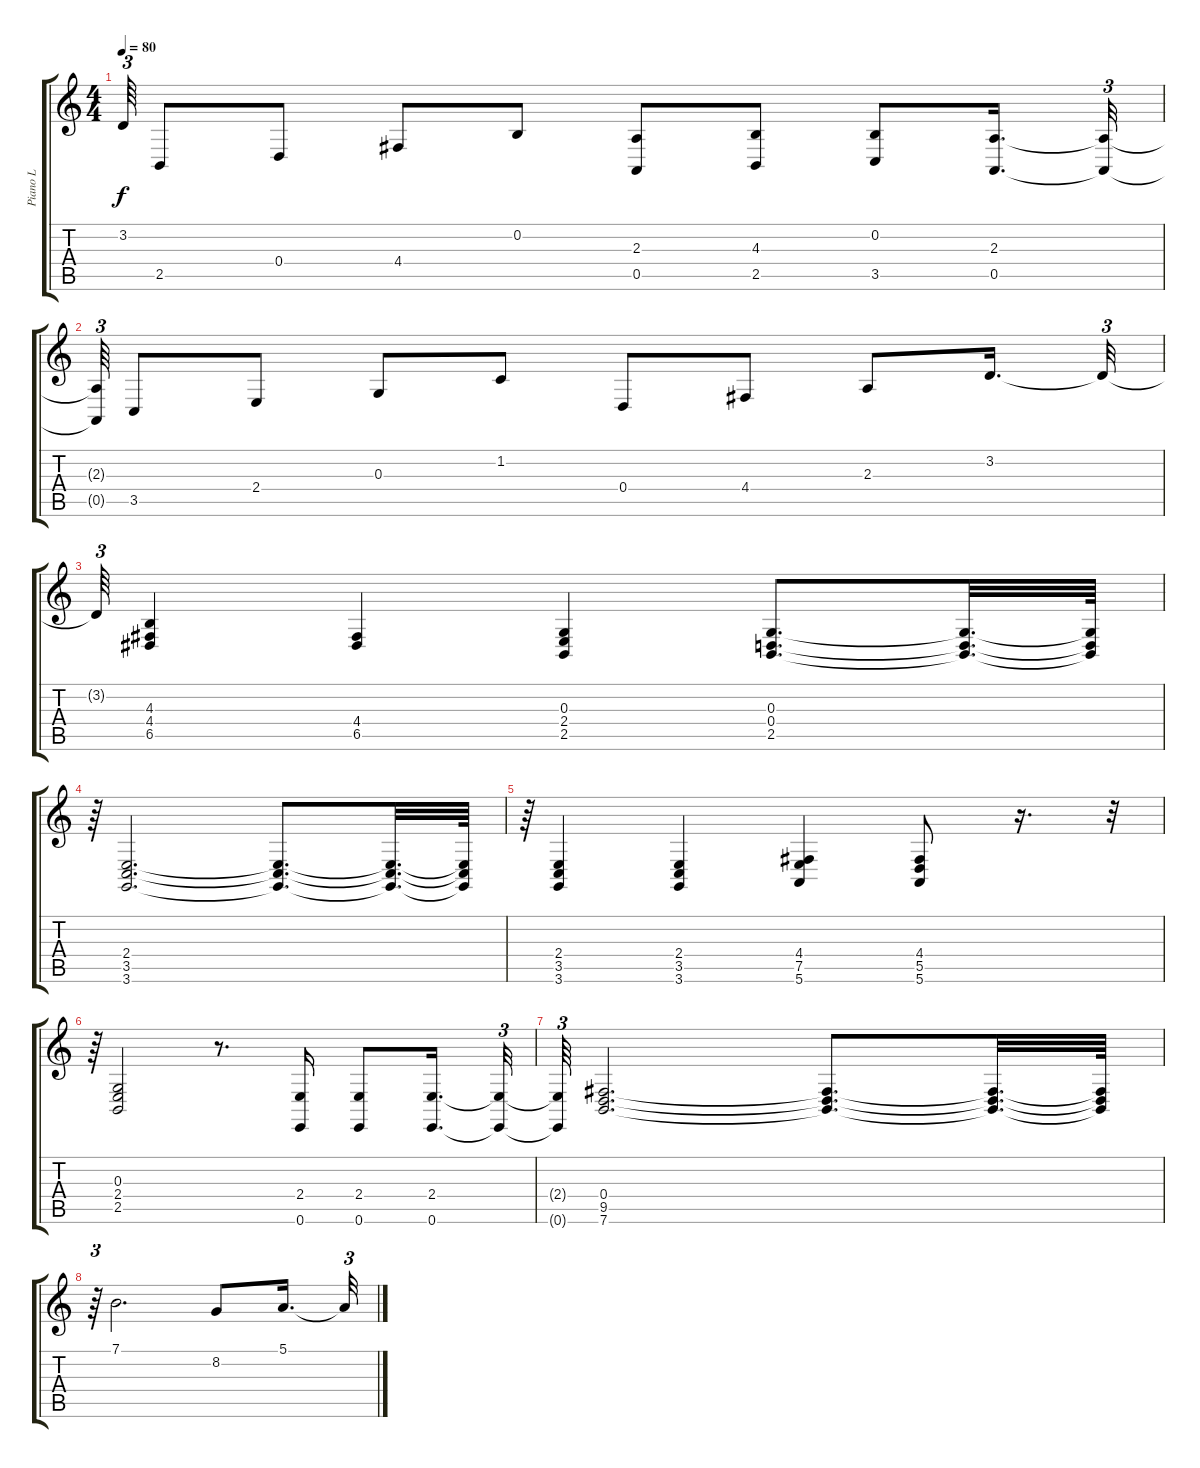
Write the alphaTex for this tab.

\track ("Piano L" "Piano L") {instrument acousticgrandpiano}
\staff {score tabs}
\tuning (E4 B3 G3 D3 A2 E2) {hide}
\ts (4 4)
\tempo 80
\clef g2
\ks c
3.2{t}.64{tu (3 2) dy f} 2.5.8 0.4.8 4.4.8 0.2.8 (2.3 0.5).8 (4.3 2.5).8 (0.2 3.5).8 (2.3 0.5).16{d} (2.3{t} 0.5{t}).32{tu (3 2)} |
(2.3{t} 0.5{t}).64{tu (3 2)} 3.5.8 2.4.8 0.3.8 1.2.8 0.4.8 4.4.8 2.3.8 3.2.16{d} 3.2{t}.32{tu (3 2)} |
3.2{t}.64{tu (3 2)} (4.3 4.4 6.5).4 (4.4 6.5).4 (0.3 2.4 2.5).4 (0.3 0.4 2.5).8{d} (0.3{t} 0.4{t} 2.5{t}).32{d} (0.3{t} 0.4{t} 2.5{t}).64 |
r.64{tu (3 2)} (2.4 3.5 3.6).2{d} (2.4{t} 3.5{t} 3.6{t}).8{d} (2.4{t} 3.5{t} 3.6{t}).32{d} (2.4{t} 3.5{t} 3.6{t}).64 |
r.64{tu (3 2)} (2.4 3.5 3.6).4 (2.4 3.5 3.6).4 (4.4 7.5 5.6).4 (4.4 5.5 5.6).8 r.16{d} r.32{tu (3 2)} |
r.64{tu (3 2)} (0.3 2.4 2.5).2 r.8{d} (2.4 0.6).16 (2.4 0.6).8 (2.4 0.6).16{d} (2.4{t} 0.6{t}).32{tu (3 2)} |
(2.4{t} 0.6{t}).64{tu (3 2)} (0.4 9.5 7.6).2{d} (0.4{t} 9.5{t} 7.6{t}).8{d} (0.4{t} 9.5{t} 7.6{t}).32{d} (0.4{t} 9.5{t} 7.6{t}).64 |
r.64{tu (3 2)} 7.1.2{d} 8.2.8 5.1.16{d} 5.1{t}.32{tu (3 2)}
